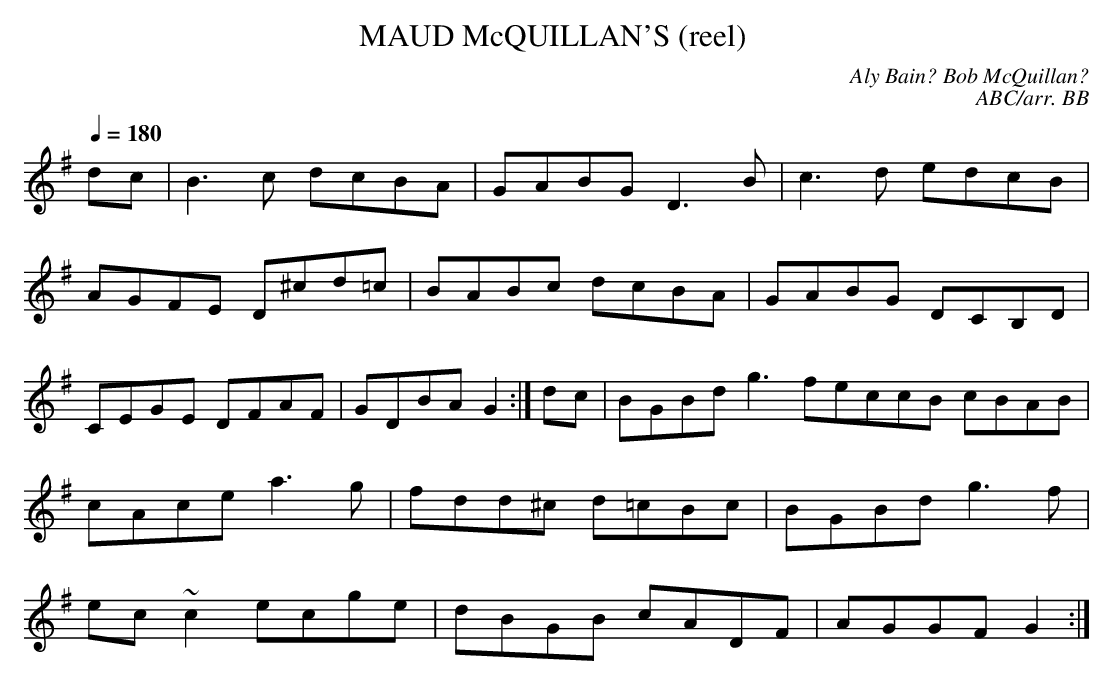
X:1
T:MAUD McQUILLAN'S (reel) \
C:Aly Bain? Bob McQuillan?\
C:ABC/arr. BB\
M:4/4\
Q:1/4=180\
L:1/8\
K:G\
dc|B3c dcBA|GABG D3B|c3d edcB|AGFE D^cd=c|\
BABc dcBA|GABG DCB,D|CEGE DFAF|GDBA G2 :|\
dc|BGBd g3 feccB cBAB|cAce a3 g|fdd^c d=cBc|\
BGBd g3 f|ec~c2 ecge|dBGB cADF|AGGF G2 :|\
\
\
